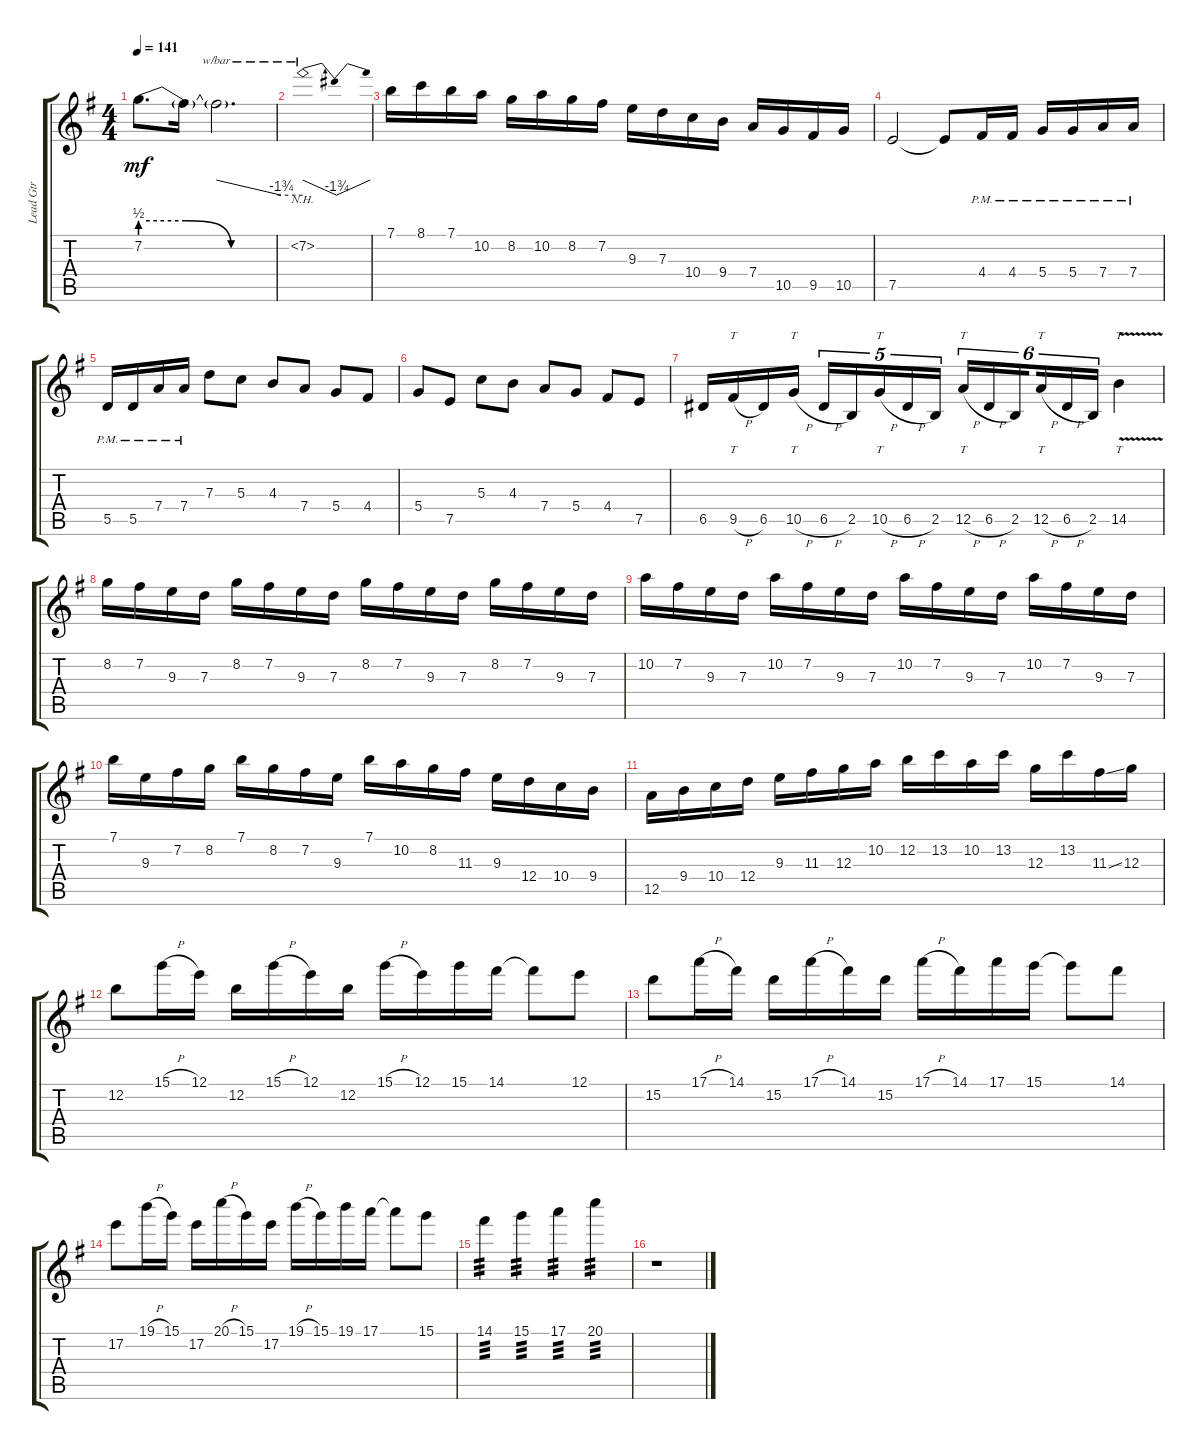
\track ("Lead Gtr" "Lead Gtr") {instrument distortionguitar}
\staff {score tabs}
\tuning (E4 B3 G3 D3 A2 E2) {hide}
\ts (4 4)
\tempo 141
\clef g2
\ks g
7.2{be (custom 0 2 20 2 40 0 60 0) t}.8{d dy mf} 7.2{t}.16 7.2{t}.2{d tbe (custom default 0 0 45 -7 60 -7)} |
7.2{nh}.1{tbe (dip default 0 0 30 -7 60 0)} |
7.1.16 8.1.16 7.1.16 10.2.16 8.2.16 10.2.16 8.2.16 7.2.16 9.3.16 7.3.16 10.4.16 9.4.16 7.4.16 10.5.16 9.5.16 10.5.16 |
7.5.2 7.5{t}.8 4.4{pm}.16 4.4{pm}.16 5.4{pm}.16 5.4{pm}.16 7.4{pm}.16 7.4{pm}.16 |
5.5{pm}.16 5.5{pm}.16 7.4{pm}.16 7.4{pm}.16 7.3.8 5.3.8 4.3.8 7.4.8 5.4.8 4.4.8 |
5.4.8 7.5.8 5.3.8 4.3.8 7.4.8 5.4.8 4.4.8 7.5.8 |
6.5.16 9.5{h}.16{tt} 6.5.16 10.5{h}.16{tt} 6.5{h}.16{tu (5 4)} 2.5.16{tu (5 4)} 10.5{h}.16{tt tu (5 4)} 6.5{h}.16{tu (5 4)} 2.5.16{tu (5 4)} 12.5{h}.16{tt tu (6 4)} 6.5{h}.16{tu (6 4)} 2.5.16{tu (6 4) beam splitsecondary} 12.5{h}.16{tt tu (6 4)} 6.5{h}.16{tu (6 4)} 2.5.16{tu (6 4)} 14.5{v}.4{tt} |
8.2.16 7.2.16 9.3.16 7.3.16 8.2.16 7.2.16 9.3.16 7.3.16 8.2.16 7.2.16 9.3.16 7.3.16 8.2.16 7.2.16 9.3.16 7.3.16 |
10.2.16 7.2.16 9.3.16 7.3.16 10.2.16 7.2.16 9.3.16 7.3.16 10.2.16 7.2.16 9.3.16 7.3.16 10.2.16 7.2.16 9.3.16 7.3.16 |
7.1.16 9.3.16 7.2.16 8.2.16 7.1.16 8.2.16 7.2.16 9.3.16 7.1.16 10.2.16 8.2.16 11.3.16 9.3.16 12.4.16 10.4.16 9.4.16 |
12.5.16 9.4.16 10.4.16 12.4.16 9.3.16 11.3.16 12.3.16 10.2.16 12.2.16 13.2.16 10.2.16 13.2.16 12.3.16 13.2.16 11.3{ss}.16 12.3.16 |
12.2.8 15.1{h}.16 12.1.16 12.2.16 15.1{h}.16 12.1.16 12.2.16 15.1{h}.16 12.1.16 15.1.16 14.1.16 14.1{t}.8 12.1.8 |
15.2.8 17.1{h}.16 14.1.16 15.2.16 17.1{h}.16 14.1.16 15.2.16 17.1{h}.16 14.1.16 17.1.16 15.1.16 15.1{t}.8 14.1.8 |
17.2.8 19.1{h}.16 15.1.16 17.2.16 20.1{h}.16 15.1.16 17.2.16 19.1{h}.16 15.1.16 19.1.16 17.1.16 17.1{t}.8 15.1.8 |
14.1.4{tp 3} 15.1.4{tp 3} 17.1.4{tp 3} 20.1.4{tp 3} |
r.1
